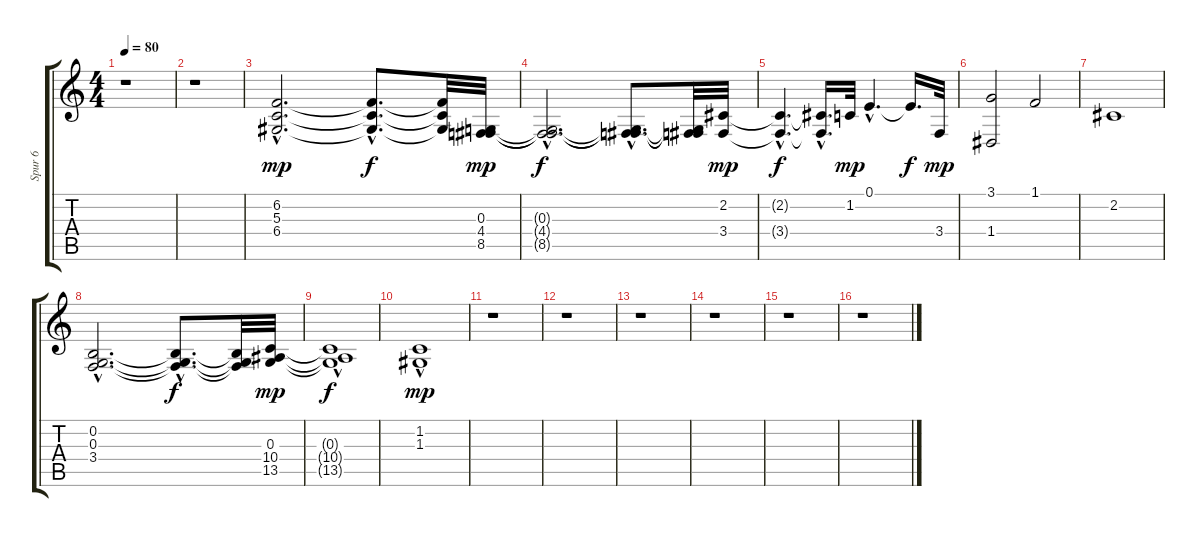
\track ("Spur 6" "Spur 6") {instrument stringensemble2}
\staff {score tabs}
\tuning (E4 B3 G3 D3 A2 E2) {hide}
\ts (4 4)
\tempo 80
\clef g2
\ks c
r.1{dy mp instrument stringensemble2} |
r.1 |
(6.2{hac} 5.3{hac} 6.4{hac}).2{d} (6.2{hac t} 5.3{hac t} 6.4{hac t}).8{d dy f} (6.2{t} 5.3{t} 6.4{t}).32 (0.3 4.4 8.5).32{dy mp} |
(0.3{hac t} 4.4{hac t} 8.5{hac t}).2{d dy f} (0.3{hac t} 4.4{hac t} 8.5{hac t}).8{d} (0.3{t} 4.4{t} 8.5{t}).32 (2.2 3.4).32{dy mp} |
(2.2{hac t} 3.4{hac t}).4{d dy f} (2.2{hac t} 3.4{t}).16{d} 1.2.32{dy mp} 0.1{hac}.4{d} 0.1{t}.16{d dy f} 3.4.32{dy mp} |
(3.1 1.4).2 1.1.2 |
2.2.1 |
(0.2{hac} 0.3{hac} 3.4{hac}).2{d} (0.2{hac t} 0.3{hac t} 3.4{hac t}).8{d dy f} (0.2{t} 0.3{t} 3.4{t}).32 (0.3 10.4 13.5).32{dy mp} |
(0.3{hac t} 10.4{t} 13.5{t}).1{dy f} |
(1.2{hac} 1.3).1{dy mp} |
r.1 |
r.1 |
r.1 |
r.1 |
r.1 |
r.1
